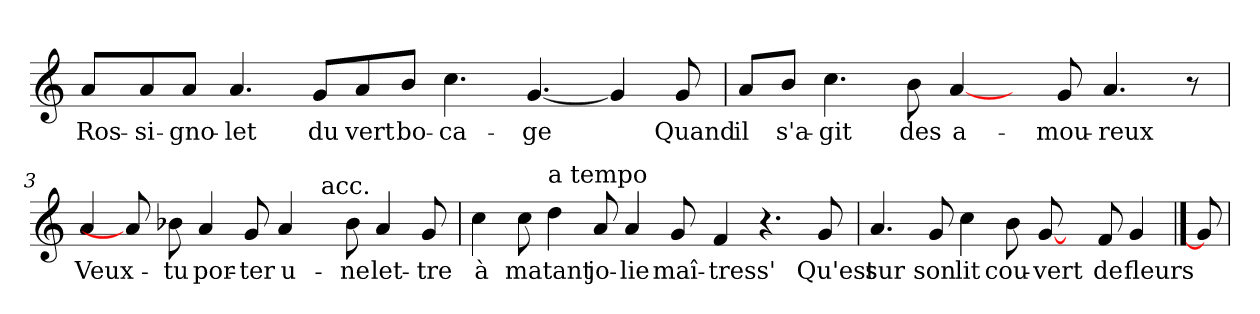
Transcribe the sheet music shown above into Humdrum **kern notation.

**kern	**text
*part1	*part1
*staff1	*staff1
*clefG2	*
*k[]	*
*C:	*
=1	=1
!	!LO:LY:b
8a/L	Ros-
!	!LO:LY:b
8a/	-si-
!	!LO:LY:b
8a/J	-gno-
!	!LO:LY:b
4.a/	-let
!	!LO:LY:b
8g/L	du
!	!LO:LY:b
8a/	vert
!	!LO:LY:b
8b/J	bo-
!	!LO:LY:b
4.cc\	-ca-
!	!LO:LY:b
[4.g/	-ge
4g/]	.
!	!LO:LY:b
8g/	Quand
=2	=2
!	!LO:LY:b
8a/L	il
!	!LO:LY:b
8b/J	s'a-
!	!LO:LY:b
4.cc\	-git
!	!LO:LY:b
8b\	des
!	!LO:LY:b
[4a/	a-
8ryy	.
!	!LO:LY:b
8g/	-mou-
!	!LO:LY:b
4.a/	-reux
8r	.
=3	=3
!	!LO:LY:b
*^	*
4a/	1ryy	Veux-
8a/]	.	.
!	!	!LO:LY:b
8b-X\	.	-tu
!	!	!LO:LY:b
4a/	.	por-
!	!	!LO:LY:b
8g/	.	-ter
!	!	!LO:LY:b
4a/	.	u-
.	32ryy	.
!	!LO:TX:a:t=acc.	!
.	2ryy	.
!	!	!LO:LY:b
8b-\	.	-ne
!	!	!LO:LY:b
4a/	.	let-
!	!	!LO:LY:b
8g/	.	-tre
.	16.ryy	.
!!LO:LB:g=z	!!
=4	=4	=4
!	!	!LO:LY:b
*v	*v	*
4cc\	à
!	!LO:LY:b
8cc\	ma
!LO:TX:a:t=a tempo	!
!	!LO:LY:b
4dd\	tant
!	!LO:LY:b
8a/	jo-
!	!LO:LY:b
4a/	-lie
!	!LO:LY:b
8g/	maî-
!	!LO:LY:b
4f/	-tress'
4.r	.
!	!LO:LY:b
8g/	Qu'est
=5	=5
!	!LO:LY:b
4.a/	sur
!	!LO:LY:b
8g/	son
!	!LO:LY:b
4cc\	lit
!	!LO:LY:b
8b\	cou-
!	!LO:LY:b
[8g/	-vert
8ryy	.
!	!LO:LY:b
8f/	de
!	!LO:LY:b
4g/	fleurs
==6	==6
8g/]	.
=	=
*-	*-
